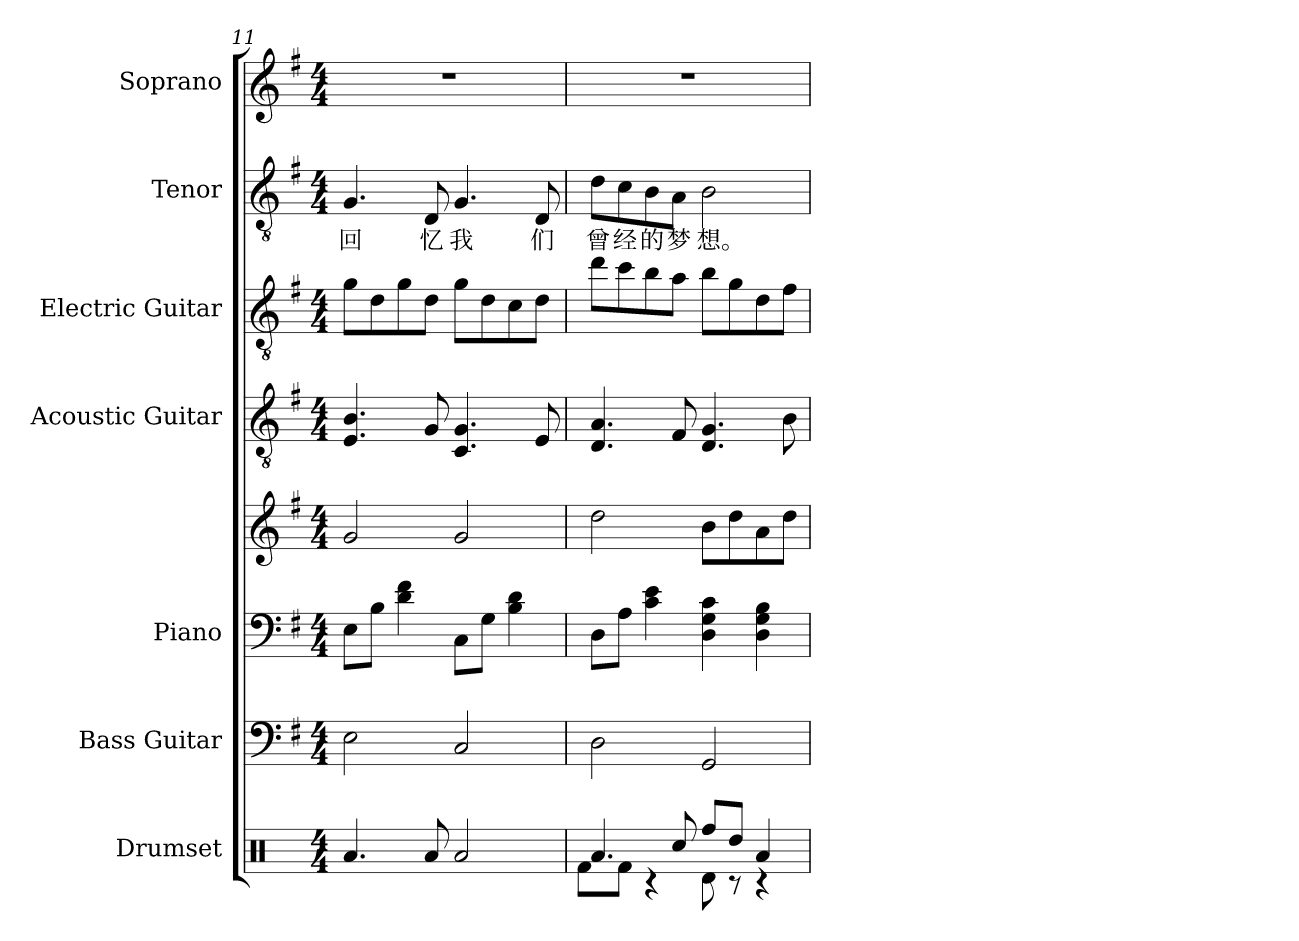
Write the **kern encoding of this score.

**kern	**kern	**kern	**kern	**kern	**kern	**kern	**text	**kern
*part7	*part6	*part5	*part5	*part4	*part3	*part2	*part2	*part1
*staff8	*staff7	*staff6	*staff5	*staff4	*staff3	*staff2	*staff2	*staff1
*I"Drumset	*I"Bass Guitar	*I"Piano	*	*I"Acoustic Guitar	*I"Electric Guitar	*I"Tenor	*	*I"Soprano
*I'Drs.	*I'B. Guit.	*I'Pno.	*	*I'Guit.	*I'El. Guit.	*I'T.	*	*I'S.
*clefX	*clefF4	*clefF4	*clefG2	*clefGv2	*clefGv2	*clefGv2	*	*clefG2
*	*ITrd7c12	*	*	*	*	*	*	*
*k[]	*k[f#]	*k[f#]	*k[f#]	*k[f#]	*k[f#]	*k[f#]	*	*k[f#]
*M4/4	*M4/4	*M4/4	*M4/4	*M4/4	*M4/4	*M4/4	*	*M4/4
=11	=11	=11	=11	=11	=11	=11	=11	=11
!	!	!	!	!	!	!	!LO:LY:b	!
4.Ra/	2EE\	8E\L	2g/	4.E/ 4.B/	8g\L	4.G/	回	1r
.	.	8B\J	.	.	8d\	.	.	.
.	.	4d\ 4f#\	.	.	8g\	.	.	.
!	!	!	!	!	!	!	!LO:LY:b	!
8Ra/	.	.	.	8G/	8d\J	8D/	忆	.
!	!	!	!	!	!	!	!LO:LY:b	!
2Ra/	2CC/	8C\L	2g/	4.C/ 4.G/	8g\L	4.G/	我	.
.	.	8G\J	.	.	8d\	.	.	.
.	.	4B\ 4d\	.	.	8c\	.	.	.
!	!	!	!	!	!	!	!LO:LY:b	!
.	.	.	.	8E/	8d\J	8D/	们	.
!!LO:PB:g=z
=12	=12	=12	=12	=12	=12	=12	=12	=12
*^	*	*	*	*	*	*	*	*
!	!	!	!	!	!	!	!	!LO:LY:b	!
4.Ra/	8Rf\L	2DD\	8D\L	2dd\	4.D/ 4.A/	8dd\L	8d\L	曾	1r
!	!	!	!	!	!	!	!	!LO:LY:b	!
.	8Rf\J	.	8A\J	.	.	8cc\	8c\	经	.
!	!	!	!	!	!	!	!	!LO:LY:b	!
.	4r	.	4c\ 4e\	.	.	8b\	8B\	的	.
!	!	!	!	!	!	!	!	!LO:LY:b	!
8Rcc/	.	.	.	.	8F#/	8a\J	8A\J	梦	.
!	!	!	!	!	!	!	!	!LO:LY:b	!
8Rff/L	8Rd\	2GGG/	4D\ 4G\ 4c\	8b\L	4.D/ 4.G/	8b\L	2B\	想。	.
8Rdd/J	8r	.	.	8dd\	.	8g\	.	.	.
4Ra/	4r	.	4D\ 4G\ 4B\	8a\	.	8d\	.	.	.
.	.	.	.	8dd\J	8B\	8f#\J	.	.	.
*v	*v	*	*	*	*	*	*	*	*
=	=	=	=	=	=	=	=	=
*-	*-	*-	*-	*-	*-	*-	*-	*-
